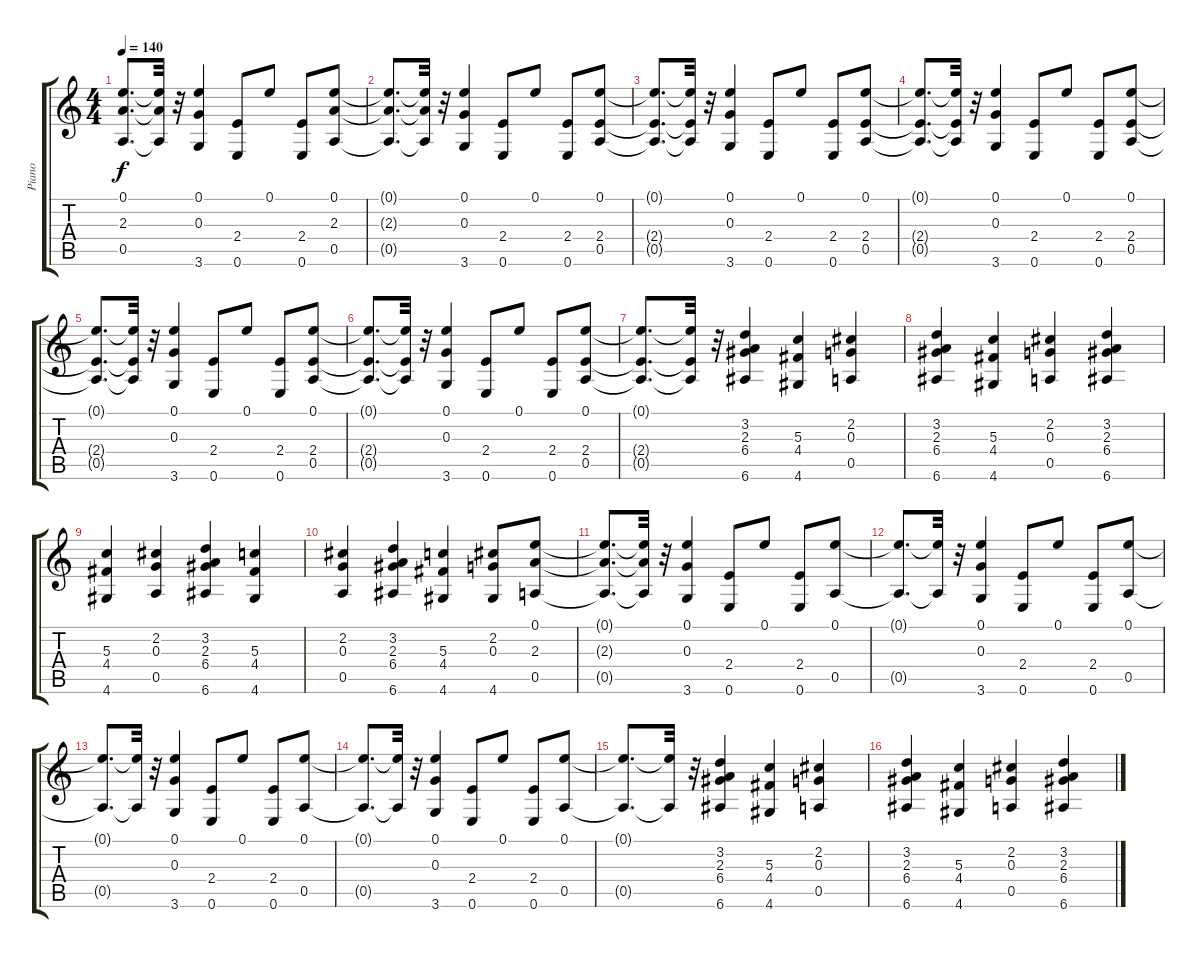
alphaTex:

\track ("Piano" "Piano") {instrument acousticguitarnylon}
\staff {score tabs}
\tuning (E4 B3 G3 D3 A2 E2) {hide}
\ts (4 4)
\tempo 140
\clef g2
\ks c
(0.1{t} 2.3{t} 0.5{t}).8{d dy f} (0.1{t} 2.3{t} 0.5{t}).32 r.32 (0.1 0.3 3.6).4 (2.4 0.6).8 0.1.8 (2.4 0.6).8 (0.1 2.3 0.5).8 |
(0.1{t} 2.3{t} 0.5{t}).8{d} (0.1{t} 2.3{t} 0.5{t}).32 r.32 (0.1 0.3 3.6).4 (2.4 0.6).8 0.1.8 (2.4 0.6).8 (0.1 2.4 0.5).8 |
(0.1{t} 2.4{t} 0.5{t}).8{d} (0.1{t} 2.4{t} 0.5{t}).32 r.32 (0.1 0.3 3.6).4 (2.4 0.6).8 0.1.8 (2.4 0.6).8 (0.1 2.4 0.5).8 |
(0.1{t} 2.4{t} 0.5{t}).8{d} (0.1{t} 2.4{t} 0.5{t}).32 r.32 (0.1 0.3 3.6).4 (2.4 0.6).8 0.1.8 (2.4 0.6).8 (0.1 2.4 0.5).8 |
(0.1{t} 2.4{t} 0.5{t}).8{d} (0.1{t} 2.4{t} 0.5{t}).32 r.32 (0.1 0.3 3.6).4 (2.4 0.6).8 0.1.8 (2.4 0.6).8 (0.1 2.4 0.5).8 |
(0.1{t} 2.4{t} 0.5{t}).8{d} (0.1{t} 2.4{t} 0.5{t}).32 r.32 (0.1 0.3 3.6).4 (2.4 0.6).8 0.1.8 (2.4 0.6).8 (0.1 2.4 0.5).8 |
(0.1{t} 2.4{t} 0.5{t}).8{d} (0.1{t} 2.4{t} 0.5{t}).32 r.32 (3.2 2.3 6.4 6.6).4 (5.3 4.4 4.6).4 (2.2 0.3 0.5).4 |
(3.2 2.3 6.4 6.6).4 (5.3 4.4 4.6).4 (2.2 0.3 0.5).4 (3.2 2.3 6.4 6.6).4 |
(5.3 4.4 4.6).4 (2.2 0.3 0.5).4 (3.2 2.3 6.4 6.6).4 (5.3 4.4 4.6).4 |
(2.2 0.3 0.5).4 (3.2 2.3 6.4 6.6).4 (5.3 4.4 4.6).4 (2.2 0.3 4.6).8 (0.1 2.3 0.5).8 |
(0.1{t} 2.3{t} 0.5{t}).8{d} (0.1{t} 2.3{t} 0.5{t}).32 r.32 (0.1 0.3 3.6).4 (2.4 0.6).8 0.1.8 (2.4 0.6).8 (0.1 0.5).8 |
(0.1{t} 0.5{t}).8{d} (0.1{t} 0.5{t}).32 r.32 (0.1 0.3 3.6).4 (2.4 0.6).8 0.1.8 (2.4 0.6).8 (0.1 0.5).8 |
(0.1{t} 0.5{t}).8{d} (0.1{t} 0.5{t}).32 r.32 (0.1 0.3 3.6).4 (2.4 0.6).8 0.1.8 (2.4 0.6).8 (0.1 0.5).8 |
(0.1{t} 0.5{t}).8{d} (0.1{t} 0.5{t}).32 r.32 (0.1 0.3 3.6).4 (2.4 0.6).8 0.1.8 (2.4 0.6).8 (0.1 0.5).8 |
(0.1{t} 0.5{t}).8{d} (0.1{t} 0.5{t}).32 r.32 (3.2 2.3 6.4 6.6).4 (5.3 4.4 4.6).4 (2.2 0.3 0.5).4 |
(3.2 2.3 6.4 6.6).4 (5.3 4.4 4.6).4 (2.2 0.3 0.5).4 (3.2 2.3 6.4 6.6).4
